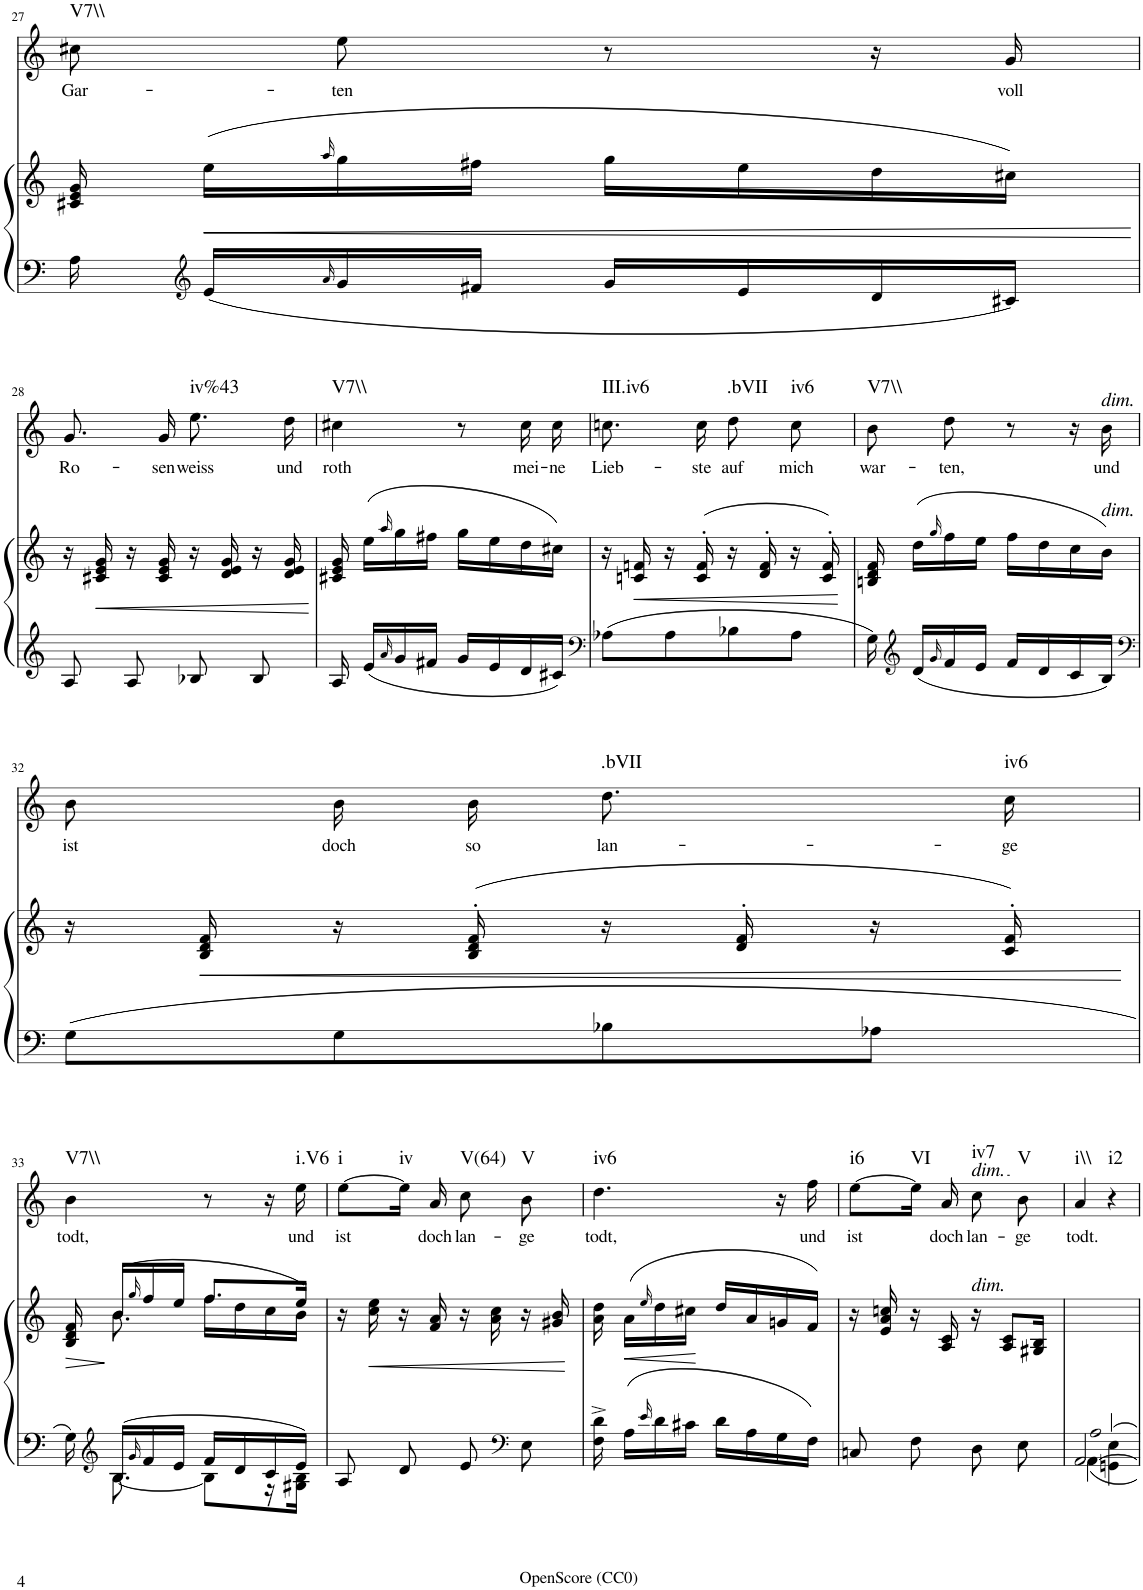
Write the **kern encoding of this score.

**kern	**kern	**dynam	**kern	**text	**harte
*part2	*part2	*part2	*part1	*part1	*part1
*staff3	*staff2	*staff2/3	*staff1	*staff1	*
*I"Piano	*	*	*I"Voice	*	*
*I'Pno	*	*	*	*	*
!!LO:PB:g=z
*clefF4	*clefG2	*	*clefG2	*	*
*k[]	*k[]	*	*k[]	*	*
*M2/4	*M2/4	*	*M2/4	*	*
=27	=27	=27	=27	=27	=27
!	!	!	!	!LO:LY:b	!LO:H:kt=V7\\
16A\	16c#X/ 16e/ 16g/	.	8cc#X\	Gar-	N
*clefG2	*	*	*	*	*
!	!	!LO:HP:b	!	!	!
16e/LL	(16ee\LL	<	.	.	.
16qa/	16qaa/	.	.	.	.
!	!	!	!	!LO:LY:b	!
16g/	16gg\	.	8ee\	-ten	.
16f#X/JJ	16ff#X\JJ	.	.	.	.
16g/LL	16gg\LL	.	8r	.	.
16e/	16ee\	.	.	.	.
16d/	16dd\	.	16r	.	.
!	!	!	!	!LO:LY:b	!
16c#X/JJ	16cc#X\JJ)	.	16g/	voll	.
.	.	[	.	.	.
!!LO:LB:g=z
=28	=28	=28	=28	=28	=28
!	!	!	!	!LO:LY:b	!
8A/	16r	.	8.g/	Ro-	.
!	!	!LO:HP:b	!	!	!
.	16c#X/ 16e/ 16g/	<	.	.	.
8A/	16r	.	.	.	.
!	!	!	!	!LO:LY:b	!
.	16c#/ 16e/ 16g/	.	16g/	-sen	.
!	!	!	!	!LO:LY:b	!LO:H:kt=iv%43
8B-X/	16r	.	8.ee\	weiss	N
.	16d/ 16e/ 16g/	.	.	.	.
8B-/	16r	.	.	.	.
!	!	!	!	!LO:LY:b	!
.	16d/ 16e/ 16g/	.	16dd\	und	.
.	.	[	.	.	.
=29	=29	=29	=29	=29	=29
!	!	!	!	!LO:LY:b	!LO:H:kt=V7\\
16A/	16c#X/ 16e/ 16g/	.	4cc#X\	roth	N
16e/LL	(16ee\LL	.	.	.	.
16qa/	16qaa/	.	.	.	.
16g/	16gg\	.	.	.	.
16f#X/JJ	16ff#X\JJ	.	.	.	.
16g/LL	16gg\LL	.	8r	.	.
16e/	16ee\	.	.	.	.
!	!	!	!	!LO:LY:b	!
16d/	16dd\	.	16cc#\	mei-	.
!	!	!	!	!LO:LY:b	!
16c#X/JJ	16cc#X\JJ)	.	16cc#\	-ne	.
=30	=30	=30	=30	=30	=30
*clefF4	*	*	*	*	*
!	!	!	!	!LO:LY:b	!LO:H:kt=III.iv6
8A-X\L	16r	.	8.ccn\	Lieb-	N
!	!	!LO:HP:b	!	!	!
.	16cn/ 16fn/	<	.	.	.
8A-\	16r	.	.	.	.
!	!	!	!	!LO:LY:b	!
.	(>16c/'> 16f/'>	.	16cc\	-ste	.
!	!	!	!	!LO:LY:b	!LO:H:kt=.bVII
8B-X\	16r	.	8dd\	auf	N
.	16d/'> 16f/'>	.	.	.	.
!	!	!	!	!LO:LY:b	!LO:H:kt=iv6
8A-\J	16r	.	8cc\	mich	N
.	16c/'> 16f/'>)	.	.	.	.
.	.	[	.	.	.
=31	=31	=31	=31	=31	=31
!	!	!	!	!LO:LY:b	!LO:H:kt=V7\\
16G\	16Bn/ 16d/ 16f/	.	8b\	war-	N
*clefG2	*	*	*	*	*
16d/LL	(16dd\LL	.	.	.	.
16qg/	16qgg/	.	.	.	.
!	!	!	!	!LO:LY:b	!
16f/	16ff\	.	8dd\	-ten,	.
16e/JJ	16ee\JJ	.	.	.	.
16f/LL	16ff\LL	.	8r	.	.
16d/	16dd\	.	.	.	.
16c/	16cc\	.	16r	.	.
!	!	!	!LO:TX:a:i:t=dim.	!	!
!	!LO:TX:a:i:t=dim.	!	!	!	!
!	!	!	!	!LO:LY:b	!
16B/JJ	16b\JJ)	.	16b\	und	.
!!LO:LB:g=z
=32	=32	=32	=32	=32	=32
*clefF4	*	*	*	*	*
!	!	!	!	!LO:LY:b	!
8G\L	16r	.	8b\	ist	.
!	!	!LO:HP:b	!	!	!
.	16B/ 16d/ 16f/	<	.	.	.
!	!	!	!	!LO:LY:b	!
8G\	16r	.	16b\	doch	.
!	!	!	!	!LO:LY:b	!
.	(>16B/'> 16d/'> 16f/'>	.	16b\	so	.
!	!	!	!	!LO:LY:b	!LO:H:kt=.bVII
8B-X\	16r	.	8.dd\	lan-	N
.	16d/'> 16f/'>	.	.	.	.
8A-X\J	16r	.	.	.	.
!	!	!	!	!LO:LY:b	!LO:H:kt=iv6
.	16c/'> 16f/'>)	.	16cc\	-ge	N
.	.	[	.	.	.
!!LO:LB:g=z
=33	=33	=33	=33	=33	=33
*^	*	*	*	*	*
!	!	!	!LO:HP:b	!	!LO:LY:b	!LO:H:kt=V7\\
*	*	*^	*	*	*	*
16G\	16ryy	16B/ 16d/ 16f/	16ryy	>	4b\	todt,	N
*clefG2	*	*	*	*	*	*	*
!LO:N:head=solid	!	!LO:N:head=solid	!	!	!	!	!
16B/LL	[8.B\	(16b/LL	8.b\	]	.	.	.
16qg/	.	16qgg/	.	.	.	.	.
16f/	.	16ff/	.	.	.	.	.
16e/JJ	.	16ee/JJ	.	.	.	.	.
!	!	!	!LO:N:head=solid	!	!	!	!
16f/LL	8B\L]	8.ff/L	16ff\LL	.	8r	.	.
16d/	.	.	16dd\	.	.	.	.
16c/	16r	.	16cc\	.	16r	.	.
!	!	!	!	!	!	!LO:LY:b	!LO:H:kt=i.V6
16e/JJ	16G#X\ 16B\JJ	16ee/Jk)	16b\JJ	.	16ee\	und	N
=34	=34	=34	=34	=34	=34	=34	=34
!	!	!	!	!	!	!LO:LY:b	!LO:H:kt=i
*v	*v	*	*	*	*	*	*
*	*v	*v	*	*	*	*
8A/	16r	.	[8ee\L	ist	N
!	!	!LO:HP:b	!	!	!
.	16cc\ 16ee\	<	.	.	.
!	!	!	!	!	!LO:H:kt=iv
8d/	16r	.	16ee\Jk]	.	N
!	!	!	!	!LO:LY:b	!
.	16f/ 16a/	.	16a/	doch	.
!	!	!	!	!LO:LY:b	!LO:H:kt=V(64)
8e/	16r	.	8cc\	lan-	N
.	16a\ 16cc\	.	.	.	.
*clefF4	*	*	*	*	*
!	!	!	!	!LO:LY:b	!LO:H:kt=V
8E\	16r	.	8b\	-ge	N
.	16g#X/ 16b/	.	.	.	.
.	.	[	.	.	.
=35	=35	=35	=35	=35	=35
!	!	!	!	!LO:LY:b	!LO:H:kt=iv6
16F\^ 16d\^	16a\ 16dd\	.	4.dd\	todt,	N
!	!	!LO:HP:b	!	!	!
16A\LL	(16a\LL	<	.	.	.
16qe/	16qee/	.	.	.	.
16d\	16dd\	.	.	.	.
16c#X\JJ	16cc#X\JJ	.	.	.	.
16d\LL	16dd/LL	[	.	.	.
16A\	16a/	.	.	.	.
16G\	16gn/	.	16r	.	.
!	!	!	!	!LO:LY:b	!
16F\JJ	16f/JJ)	.	16ff\	und	.
=36	=36	=36	=36	=36	=36
!	!	!	!	!LO:LY:b	!LO:H:kt=i6
8Cn/	16r	.	[8ee\L	ist	N
.	16e/ 16a/ 16ccn/	.	.	.	.
!	!	!	!	!	!LO:H:kt=VI
8F\	16r	.	16ee\Jk]	.	N
!	!	!	!	!LO:LY:b	!
.	16A/ 16c/	.	16a/	doch	.
!	!	!	!LO:TX:a:i:t=dim.	!	!
!	!LO:TX:a:i:t=dim.	!	!	!	!
!	!	!	!	!LO:LY:b	!LO:H:kt=iv7
8D\	16r	.	8cc\	lan-	N
.	8A/ 8c/L	.	.	.	.
!	!	!	!	!LO:LY:b	!LO:H:kt=V
8E\	.	.	8b\	-ge	N
.	16G#X/ 16B/Jk	.	.	.	.
=37	=37	=37	=37	=37	=37
*^	*	*	*	*	*
*	*^	*	*	*	*	*
!	!	!	!	!	!	!LO:LY:b	!LO:H:kt=i\\
[2A/	[2AA/	4AA\	2ryy	.	4a/	todt.	N
!	!	!	!	!	!	!	!LO:H:kt=i2
.	.	4GGn\ 4E\	.	.	4r	.	N
*v	*v	*v	*	*	*	*	*
=	=	=	=	=	=
*-	*-	*-	*-	*-	*-
